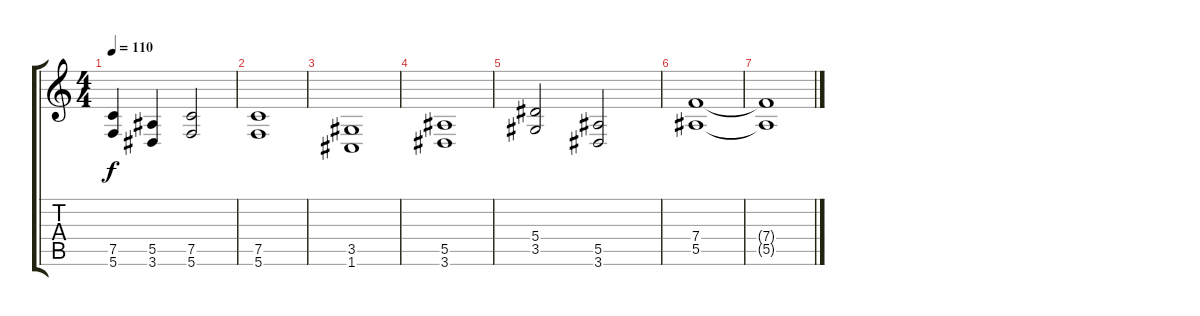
\track "" {instrument distortionguitar}
\staff {score tabs}
\tuning (C4 G3 Eb3 Bb2 F2 C2) {hide}
\ts (4 4)
\tempo 110
\clef g2
\ks c
(7.5 5.6).4{dy f} (5.5 3.6).4 (7.5 5.6).2 |
(7.5 5.6).1 |
(3.5 1.6).1 |
(5.5 3.6).1 |
(5.4 3.5).2 (5.5 3.6).2 |
(7.4 5.5).1{volume 3} |
(7.4{t} 5.5{t}).1
